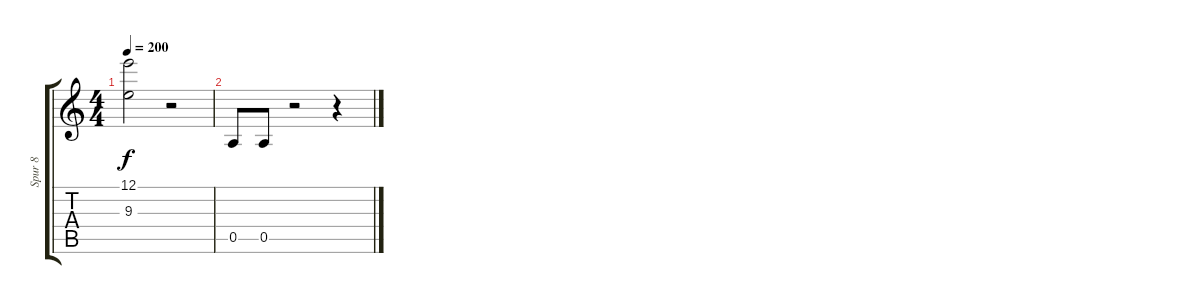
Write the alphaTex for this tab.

\track ("Spur 8" "Spur 8") {instrument distortionguitar}
\staff {score tabs}
\tuning (E4 B3 G3 D3 A2 E2) {hide}
\ts (4 4)
\tempo 200
\clef g2
\ks c
(12.1{t} 9.3{t}).2{dy f} r.2 |
0.5.8 0.5.8 r.2 r.4
